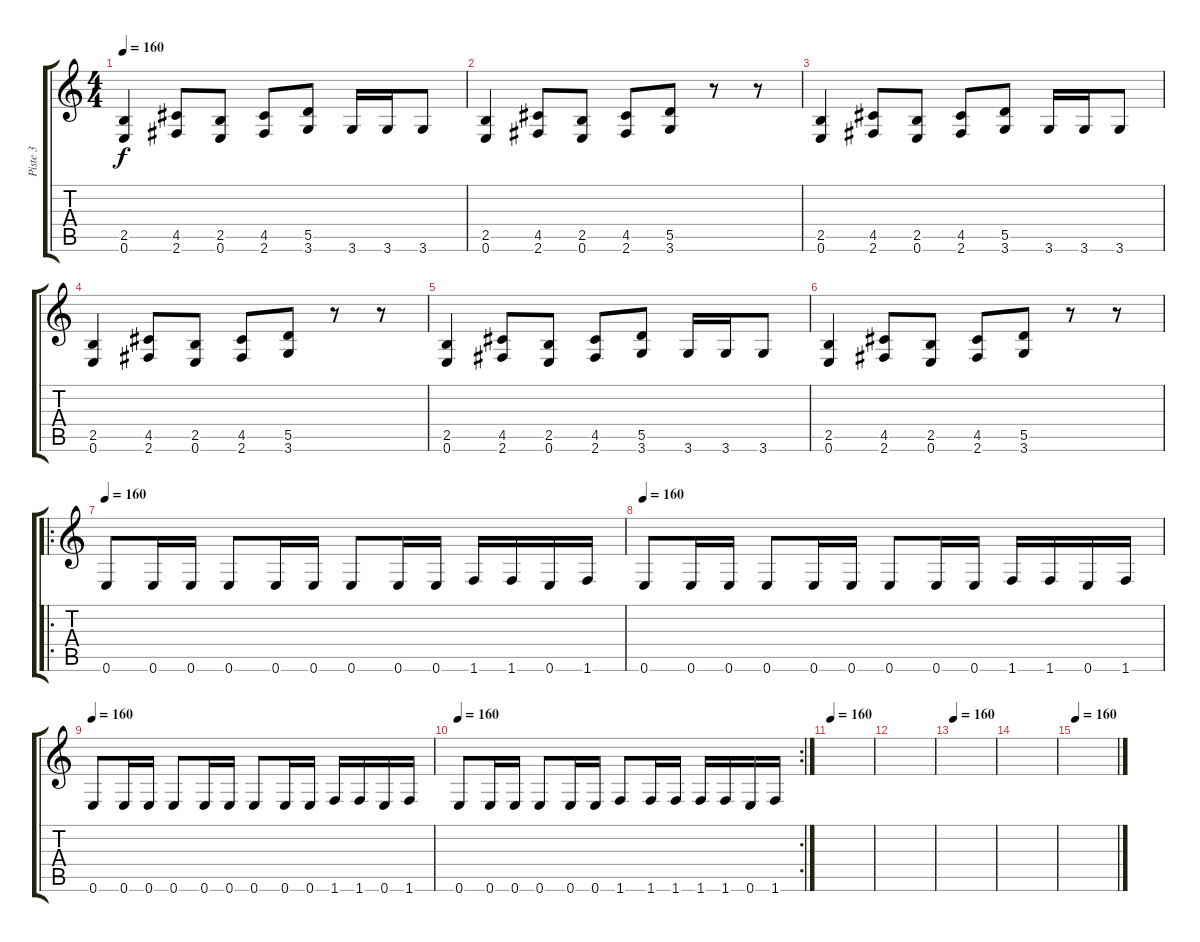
\track ("Piste 3" "Piste 3") {instrument distortionguitar}
\staff {score tabs}
\tuning (E4 B3 G3 D3 A2 E2) {hide}
\ts (4 4)
\tempo 160
\clef g2
\ks c
(2.5 0.6).4{dy f} (4.5 2.6).8 (2.5 0.6).8 (4.5 2.6).8 (5.5 3.6).8 3.6.16 3.6.16 3.6.8 |
(2.5 0.6).4 (4.5 2.6).8 (2.5 0.6).8 (4.5 2.6).8 (5.5 3.6).8 r.8 r.8 |
(2.5 0.6).4 (4.5 2.6).8 (2.5 0.6).8 (4.5 2.6).8 (5.5 3.6).8 3.6.16 3.6.16 3.6.8 |
(2.5 0.6).4 (4.5 2.6).8 (2.5 0.6).8 (4.5 2.6).8 (5.5 3.6).8 r.8 r.8 |
(2.5 0.6).4 (4.5 2.6).8 (2.5 0.6).8 (4.5 2.6).8 (5.5 3.6).8 3.6.16 3.6.16 3.6.8 |
(2.5 0.6).4 (4.5 2.6).8 (2.5 0.6).8 (4.5 2.6).8 (5.5 3.6).8 r.8 r.8 |
\ro
\tempo 160
0.6.8 0.6.16 0.6.16 0.6.8 0.6.16 0.6.16 0.6.8 0.6.16 0.6.16 1.6.16 1.6.16 0.6.16 1.6.16 |
\tempo 160
0.6.8 0.6.16 0.6.16 0.6.8 0.6.16 0.6.16 0.6.8 0.6.16 0.6.16 1.6.16 1.6.16 0.6.16 1.6.16 |
\tempo 160
0.6.8 0.6.16 0.6.16 0.6.8 0.6.16 0.6.16 0.6.8 0.6.16 0.6.16 1.6.16 1.6.16 0.6.16 1.6.16 |
\rc 2
\tempo 160
0.6.8 0.6.16 0.6.16 0.6.8 0.6.16 0.6.16 1.6.8 1.6.16 1.6.16 1.6.16 1.6.16 0.6.16 1.6.16 |
\tempo 160
|
|
\tempo 160
|
|
\tempo 160
